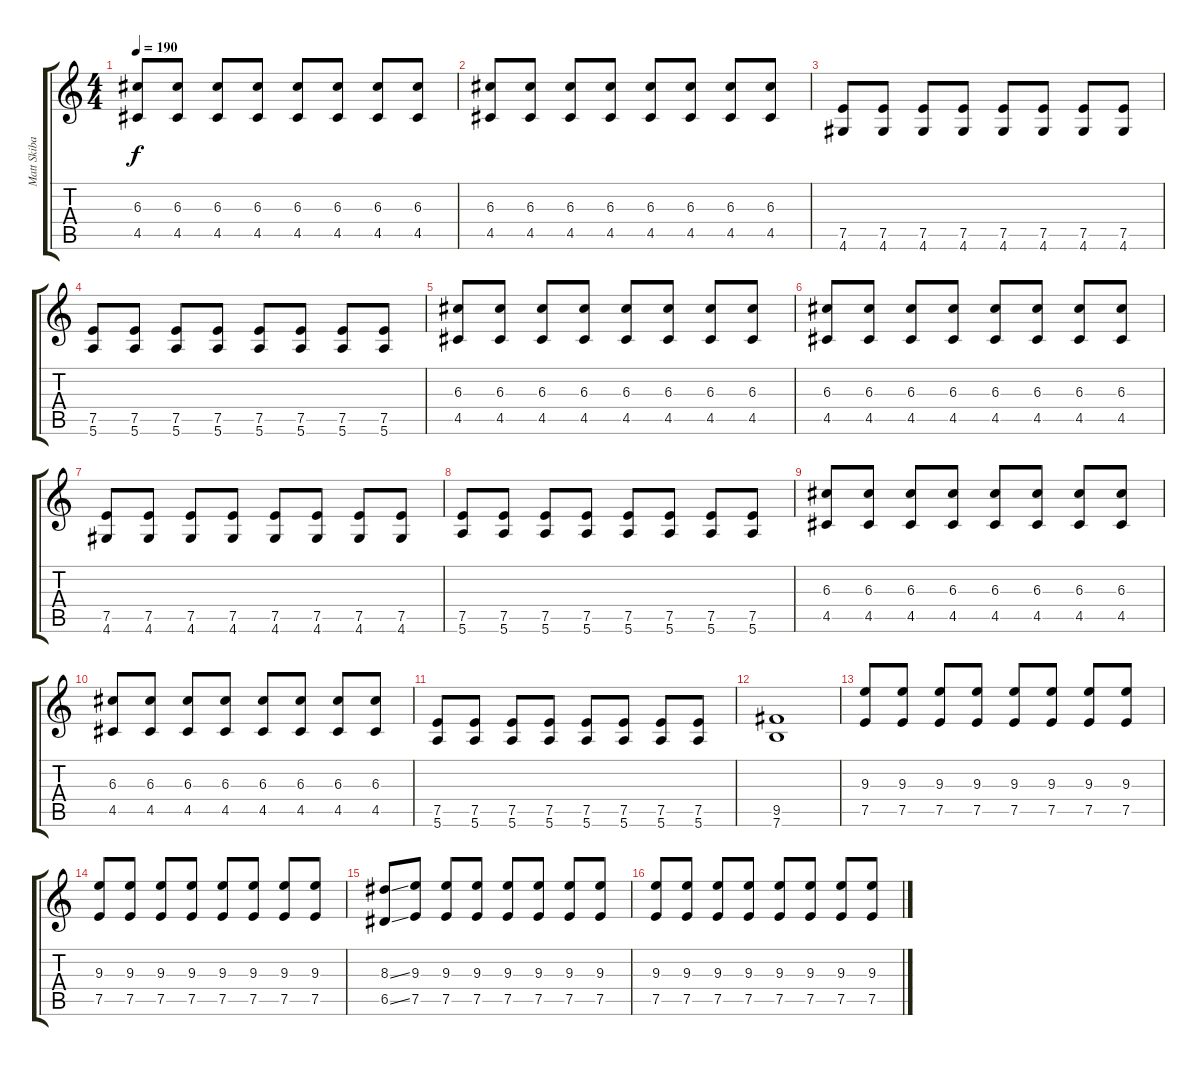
\track ("Matt Skiba" "Matt Skiba") {instrument overdrivenguitar}
\staff {score tabs}
\tuning (E4 B3 G3 D3 A2 E2) {hide}
\ts (4 4)
\tempo 190
\clef g2
\ks c
(6.3 4.5).8{dy f} (6.3 4.5).8 (6.3 4.5).8 (6.3 4.5).8 (6.3 4.5).8 (6.3 4.5).8 (6.3 4.5).8 (6.3 4.5).8 |
(6.3 4.5).8 (6.3 4.5).8 (6.3 4.5).8 (6.3 4.5).8 (6.3 4.5).8 (6.3 4.5).8 (6.3 4.5).8 (6.3 4.5).8 |
(7.5 4.6).8 (7.5 4.6).8 (7.5 4.6).8 (7.5 4.6).8 (7.5 4.6).8 (7.5 4.6).8 (7.5 4.6).8 (7.5 4.6).8 |
(7.5 5.6).8 (7.5 5.6).8 (7.5 5.6).8 (7.5 5.6).8 (7.5 5.6).8 (7.5 5.6).8 (7.5 5.6).8 (7.5 5.6).8 |
(6.3 4.5).8 (6.3 4.5).8 (6.3 4.5).8 (6.3 4.5).8 (6.3 4.5).8 (6.3 4.5).8 (6.3 4.5).8 (6.3 4.5).8 |
(6.3 4.5).8 (6.3 4.5).8 (6.3 4.5).8 (6.3 4.5).8 (6.3 4.5).8 (6.3 4.5).8 (6.3 4.5).8 (6.3 4.5).8 |
(7.5 4.6).8 (7.5 4.6).8 (7.5 4.6).8 (7.5 4.6).8 (7.5 4.6).8 (7.5 4.6).8 (7.5 4.6).8 (7.5 4.6).8 |
(7.5 5.6).8 (7.5 5.6).8 (7.5 5.6).8 (7.5 5.6).8 (7.5 5.6).8 (7.5 5.6).8 (7.5 5.6).8 (7.5 5.6).8 |
(6.3 4.5).8 (6.3 4.5).8 (6.3 4.5).8 (6.3 4.5).8 (6.3 4.5).8 (6.3 4.5).8 (6.3 4.5).8 (6.3 4.5).8 |
(6.3 4.5).8 (6.3 4.5).8 (6.3 4.5).8 (6.3 4.5).8 (6.3 4.5).8 (6.3 4.5).8 (6.3 4.5).8 (6.3 4.5).8 |
(7.5 5.6).8 (7.5 5.6).8 (7.5 5.6).8 (7.5 5.6).8 (7.5 5.6).8 (7.5 5.6).8 (7.5 5.6).8 (7.5 5.6).8 |
(9.5 7.6).1 |
(9.3 7.5).8 (9.3 7.5).8 (9.3 7.5).8 (9.3 7.5).8 (9.3 7.5).8 (9.3 7.5).8 (9.3 7.5).8 (9.3 7.5).8 |
(9.3 7.5).8 (9.3 7.5).8 (9.3 7.5).8 (9.3 7.5).8 (9.3 7.5).8 (9.3 7.5).8 (9.3 7.5).8 (9.3 7.5).8 |
(8.3{ss} 6.5{ss}).8 (9.3 7.5).8 (9.3 7.5).8 (9.3 7.5).8 (9.3 7.5).8 (9.3 7.5).8 (9.3 7.5).8 (9.3 7.5).8 |
(9.3 7.5).8 (9.3 7.5).8 (9.3 7.5).8 (9.3 7.5).8 (9.3 7.5).8 (9.3 7.5).8 (9.3 7.5).8 (9.3 7.5).8
